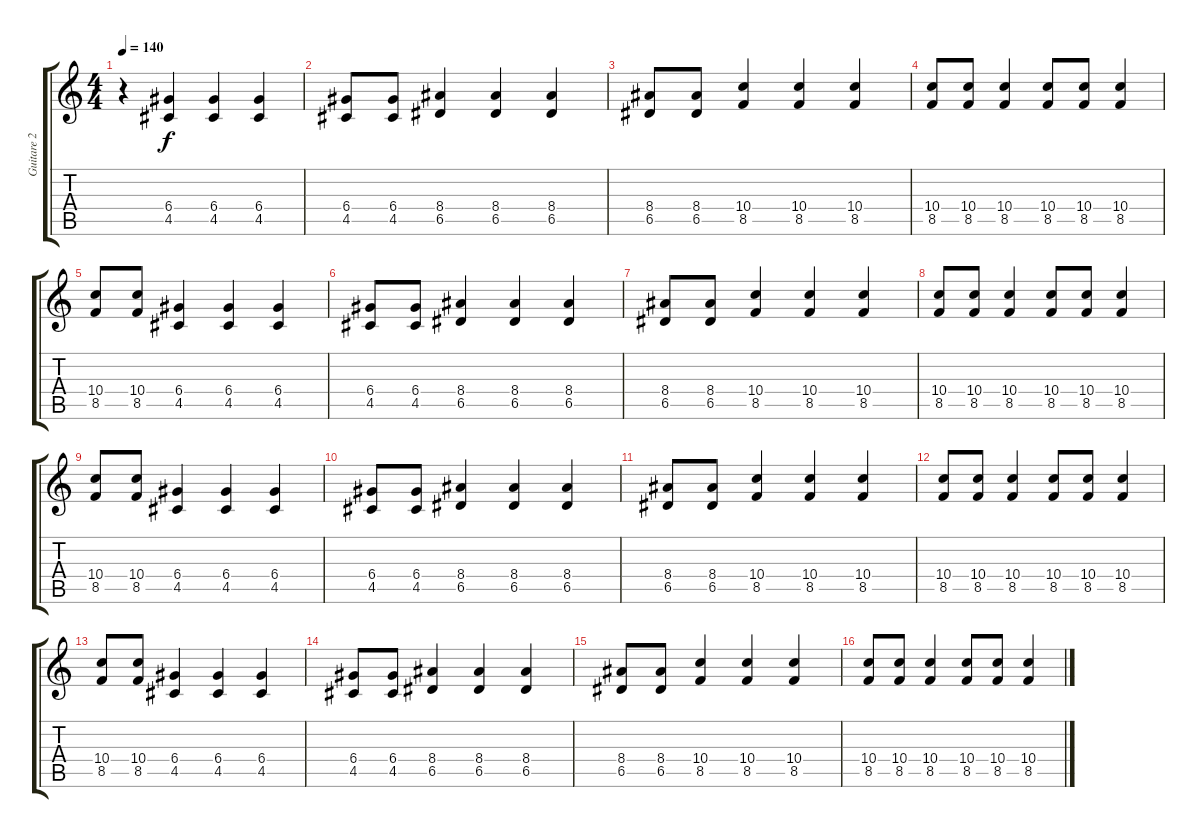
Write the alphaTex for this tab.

\track ("Guitare 2" "Guitare 2") {instrument distortionguitar}
\staff {score tabs}
\tuning (E4 B3 G3 D3 A2 E2) {hide}
\ts (4 4)
\tempo 140
\clef g2
\ks c
r.4{dy f} (6.4 4.5).4 (6.4 4.5).4 (6.4 4.5).4 |
(6.4 4.5).8 (6.4 4.5).8 (8.4 6.5).4 (8.4 6.5).4 (8.4 6.5).4 |
(8.4 6.5).8 (8.4 6.5).8 (10.4 8.5).4 (10.4 8.5).4 (10.4 8.5).4 |
(10.4 8.5).8 (10.4 8.5).8 (10.4 8.5).4 (10.4 8.5).8 (10.4 8.5).8 (10.4 8.5).4 |
(10.4 8.5).8 (10.4 8.5).8 (6.4 4.5).4 (6.4 4.5).4 (6.4 4.5).4 |
(6.4 4.5).8 (6.4 4.5).8 (8.4 6.5).4 (8.4 6.5).4 (8.4 6.5).4 |
(8.4 6.5).8 (8.4 6.5).8 (10.4 8.5).4 (10.4 8.5).4 (10.4 8.5).4 |
(10.4 8.5).8 (10.4 8.5).8 (10.4 8.5).4 (10.4 8.5).8 (10.4 8.5).8 (10.4 8.5).4 |
(10.4 8.5).8 (10.4 8.5).8 (6.4 4.5).4 (6.4 4.5).4 (6.4 4.5).4 |
(6.4 4.5).8 (6.4 4.5).8 (8.4 6.5).4 (8.4 6.5).4 (8.4 6.5).4 |
(8.4 6.5).8 (8.4 6.5).8 (10.4 8.5).4 (10.4 8.5).4 (10.4 8.5).4 |
(10.4 8.5).8 (10.4 8.5).8 (10.4 8.5).4 (10.4 8.5).8 (10.4 8.5).8 (10.4 8.5).4 |
(10.4 8.5).8 (10.4 8.5).8 (6.4 4.5).4 (6.4 4.5).4 (6.4 4.5).4 |
(6.4 4.5).8 (6.4 4.5).8 (8.4 6.5).4 (8.4 6.5).4 (8.4 6.5).4 |
(8.4 6.5).8 (8.4 6.5).8 (10.4 8.5).4 (10.4 8.5).4 (10.4 8.5).4 |
(10.4 8.5).8 (10.4 8.5).8 (10.4 8.5).4 (10.4 8.5).8 (10.4 8.5).8 (10.4 8.5).4
